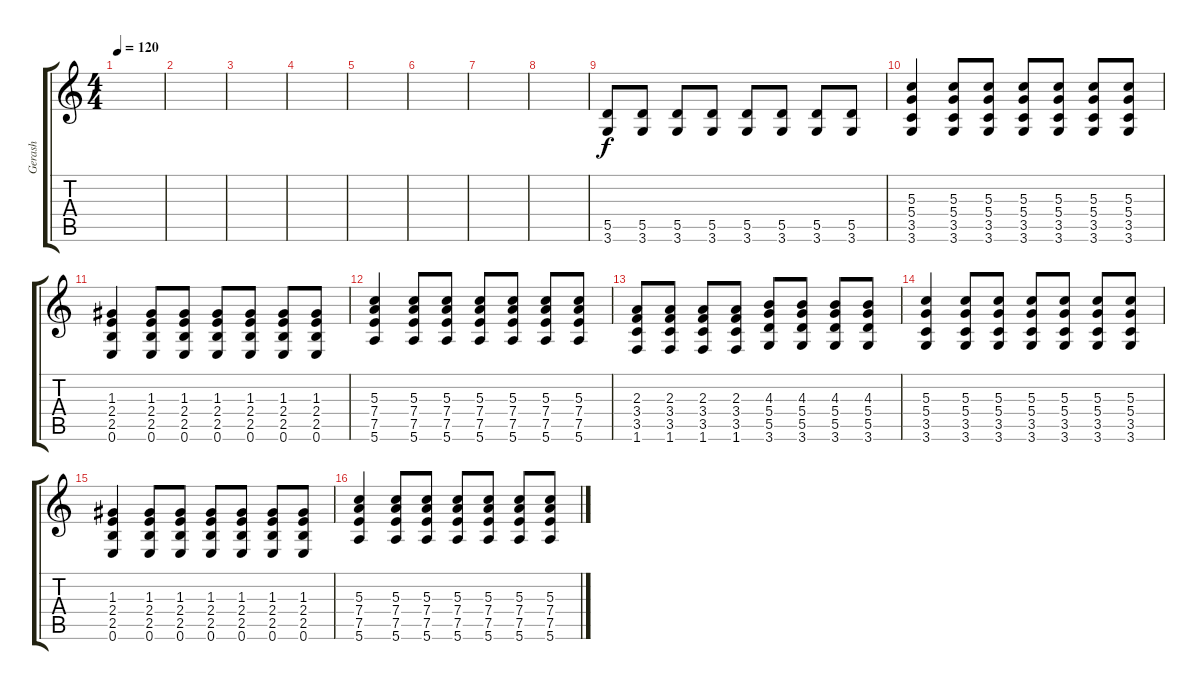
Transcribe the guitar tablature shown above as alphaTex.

\track ("Gerash" "Gerash") {instrument overdrivenguitar}
\staff {score tabs}
\tuning (E4 B3 G3 D3 A2 E2) {hide}
\ts (4 4)
\tempo 120
\clef g2
\ks c
|
|
|
|
|
|
|
|
(5.5 3.6).8 (5.5 3.6).8 (5.5 3.6).8 (5.5 3.6).8 (5.5 3.6).8 (5.5 3.6).8 (5.5 3.6).8 (5.5 3.6).8 |
(5.3 5.4 3.5 3.6).4 (5.3 5.4 3.5 3.6).8 (5.3 5.4 3.5 3.6).8 (5.3 5.4 3.5 3.6).8 (5.3 5.4 3.5 3.6).8 (5.3 5.4 3.5 3.6).8 (5.3 5.4 3.5 3.6).8 |
(1.3 2.4 2.5 0.6).4 (1.3 2.4 2.5 0.6).8 (1.3 2.4 2.5 0.6).8 (1.3 2.4 2.5 0.6).8 (1.3 2.4 2.5 0.6).8 (1.3 2.4 2.5 0.6).8 (1.3 2.4 2.5 0.6).8 |
(5.3 7.4 7.5 5.6).4 (5.3 7.4 7.5 5.6).8 (5.3 7.4 7.5 5.6).8 (5.3 7.4 7.5 5.6).8 (5.3 7.4 7.5 5.6).8 (5.3 7.4 7.5 5.6).8 (5.3 7.4 7.5 5.6).8 |
(2.3 3.4 3.5 1.6).8 (2.3 3.4 3.5 1.6).8 (2.3 3.4 3.5 1.6).8 (2.3 3.4 3.5 1.6).8 (4.3 5.4 5.5 3.6).8 (4.3 5.4 5.5 3.6).8 (4.3 5.4 5.5 3.6).8 (4.3 5.4 5.5 3.6).8 |
(5.3 5.4 3.5 3.6).4 (5.3 5.4 3.5 3.6).8 (5.3 5.4 3.5 3.6).8 (5.3 5.4 3.5 3.6).8 (5.3 5.4 3.5 3.6).8 (5.3 5.4 3.5 3.6).8 (5.3 5.4 3.5 3.6).8 |
(1.3 2.4 2.5 0.6).4 (1.3 2.4 2.5 0.6).8 (1.3 2.4 2.5 0.6).8 (1.3 2.4 2.5 0.6).8 (1.3 2.4 2.5 0.6).8 (1.3 2.4 2.5 0.6).8 (1.3 2.4 2.5 0.6).8 |
(5.3 7.4 7.5 5.6).4 (5.3 7.4 7.5 5.6).8 (5.3 7.4 7.5 5.6).8 (5.3 7.4 7.5 5.6).8 (5.3 7.4 7.5 5.6).8 (5.3 7.4 7.5 5.6).8 (5.3 7.4 7.5 5.6).8
